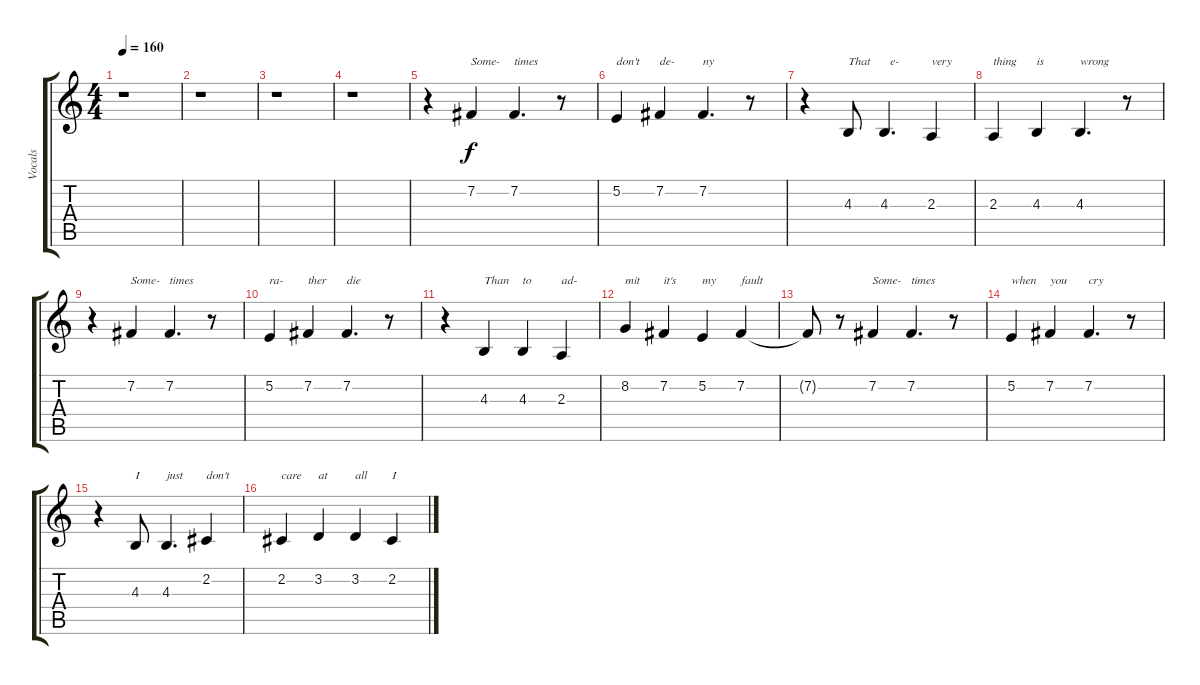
\track ("Vocals" "Vocals") {instrument lead1square}
\staff {score tabs}
\tuning (E4 B3 G3 D3 A2 E2) {hide}
\ts (4 4)
\tempo 160
\clef g2
\ks c
r.1{dy f} |
r.1 |
r.1 |
r.1 |
r.4 7.2.4{txt "Some-"} 7.2.4{d txt "times"} r.8 |
5.2.4{txt "don't"} 7.2.4{txt "de-"} 7.2.4{d txt "ny"} r.8 |
r.4 4.3.8{txt "That"} 4.3.4{d txt "  e-"} 2.3.4{txt "very"} |
2.3.4{txt "thing"} 4.3.4{txt "is"} 4.3.4{d txt "wrong"} r.8 |
r.4 7.2.4{txt "Some-"} 7.2.4{d txt "times"} r.8 |
5.2.4{txt "ra-"} 7.2.4{txt "ther"} 7.2.4{d txt "die"} r.8 |
r.4 4.3.4{txt "Than"} 4.3.4{txt "to"} 2.3.4{txt "ad-"} |
8.2.4{txt "mit"} 7.2.4{txt "it's"} 5.2.4{txt "my"} 7.2.4{txt "fault"} |
7.2{t}.8 r.8 7.2.4{txt "Some-"} 7.2.4{d txt "times"} r.8 |
5.2.4{txt "when"} 7.2.4{txt "you"} 7.2.4{d txt "cry"} r.8 |
r.4 4.3.8{txt "I"} 4.3.4{d txt "just"} 2.2.4{txt "don't "} |
2.2.4{txt "care"} 3.2.4{txt "at"} 3.2.4{txt "all"} 2.2.4{txt "I"}
